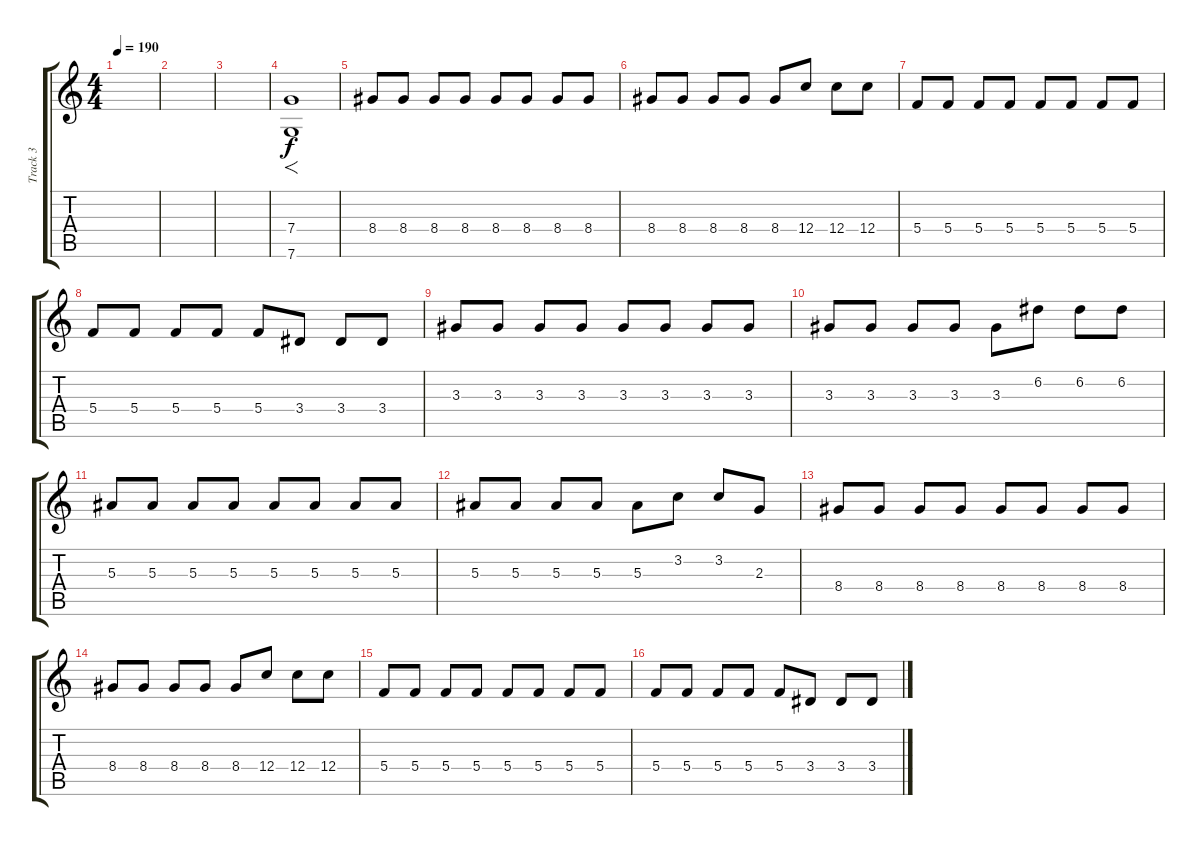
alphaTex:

\track ("Track 3" "Track 3") {instrument overdrivenguitar}
\staff {score tabs}
\tuning (D4 A3 F3 C3 G2 C2) {hide}
\ts (4 4)
\tempo 190
\clef g2
\ks c
|
|
|
(7.4 7.6).1{f} |
8.4.8 8.4.8 8.4.8 8.4.8 8.4.8 8.4.8 8.4.8 8.4.8 |
8.4.8 8.4.8 8.4.8 8.4.8 8.4.8 12.4.8 12.4.8 12.4.8 |
5.4.8 5.4.8 5.4.8 5.4.8 5.4.8 5.4.8 5.4.8 5.4.8 |
5.4.8 5.4.8 5.4.8 5.4.8 5.4.8 3.4.8 3.4.8 3.4.8 |
3.3.8 3.3.8 3.3.8 3.3.8 3.3.8 3.3.8 3.3.8 3.3.8 |
3.3.8 3.3.8 3.3.8 3.3.8 3.3.8 6.2.8 6.2.8 6.2.8 |
5.3.8 5.3.8 5.3.8 5.3.8 5.3.8 5.3.8 5.3.8 5.3.8 |
5.3.8 5.3.8 5.3.8 5.3.8 5.3.8 3.2.8 3.2.8 2.3.8 |
8.4.8 8.4.8 8.4.8 8.4.8 8.4.8 8.4.8 8.4.8 8.4.8 |
8.4.8 8.4.8 8.4.8 8.4.8 8.4.8 12.4.8 12.4.8 12.4.8 |
5.4.8 5.4.8 5.4.8 5.4.8 5.4.8 5.4.8 5.4.8 5.4.8 |
5.4.8 5.4.8 5.4.8 5.4.8 5.4.8 3.4.8 3.4.8 3.4.8
